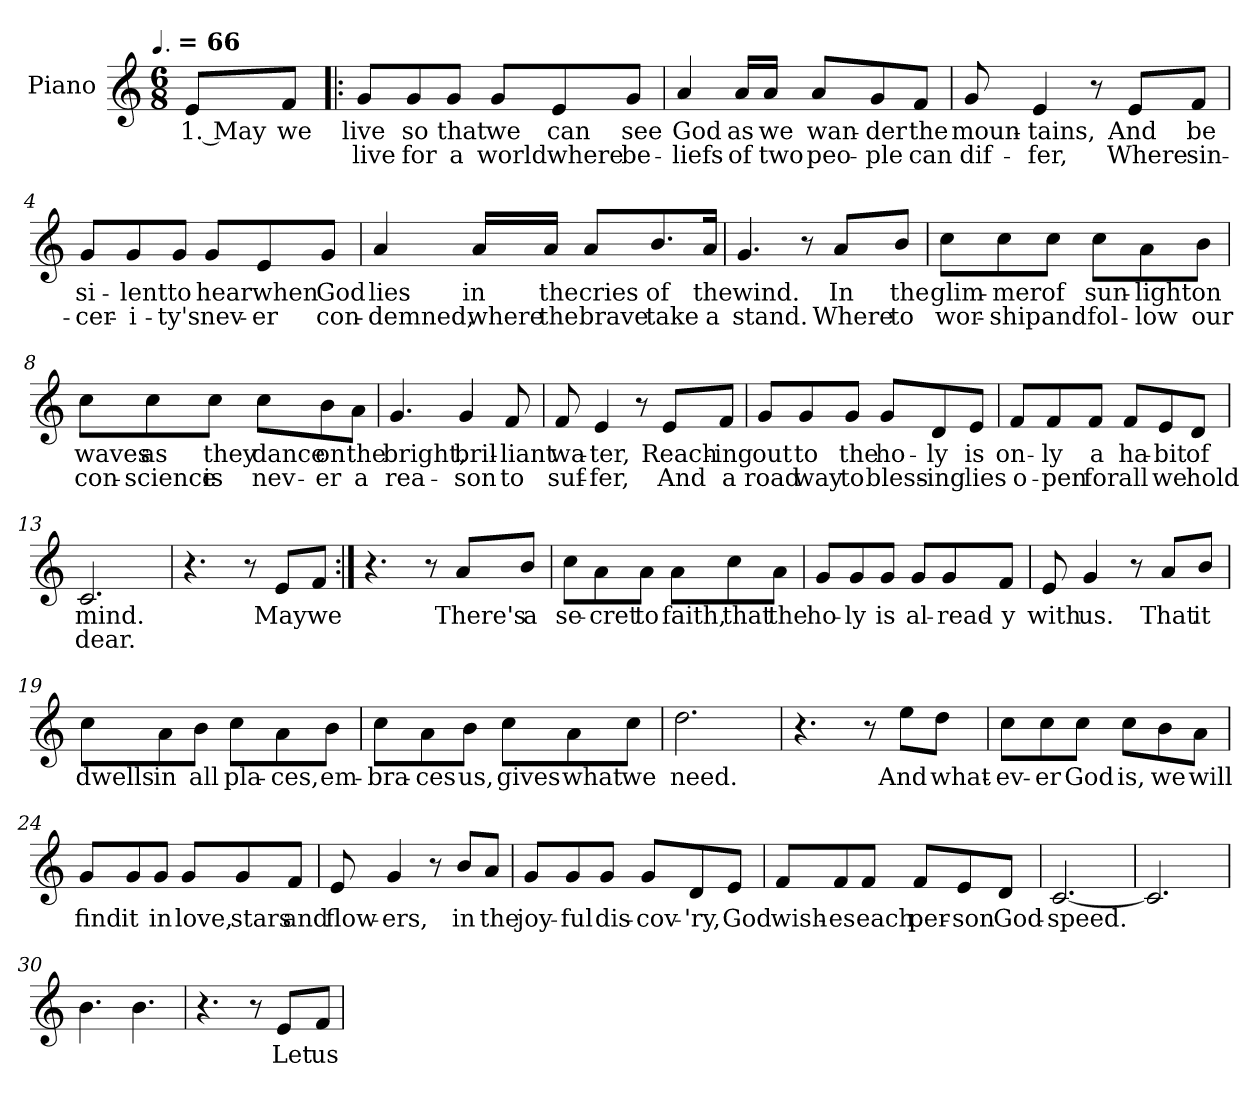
**kern	**text	**text
*part1	*part1	*part1
*staff1	*staff1	*staff1
*I"Piano	*	*
*I'Pno.	*	*
*clefG2	*	*
!!LO:TX:omd:t=[quarter-dot] = 66
*M6/8	*	*
*MM99	*	*
=	=	=
8eL	1. May	.
8fJ	we	.
=1!|:	=1!|:	=1!|:
8gL	live	live
8g	so	for
8gJ	that	a
8gL	we	world
8e	can	where
8gJ	see	be-
=2	=2	=2
4a	God	-liefs
16aLL	as	of
16aJJ	we	two
8aL	wan-	peo-
8g	-der	-ple
8fJ	the	can
!!LO:LB:g=z
=3	=3	=3
8g/	moun-	dif-
4e/	-tains,	-fer,
8r	.	.
8eL	And	Where
8fJ	be	sin-
=4	=4	=4
8gL	si-	-cer-
8g	-lent	-i-
8gJ	to	-ty's
8gL	hear	nev-
8e	when	-er
8gJ	God	con-
=5	=5	=5
4a/	lies	-demned,
16aLL	in	where
16aJJ	the	the
8aL	cries	brave
8.b	of	take
16aJk	the	a
!!LO:LB:g=z
=6	=6	=6
4.g/	wind.	stand.
8r	.	.
8a/L	In	Where
8bJ	the	to
=7	=7	=7
8ccL	glim-	wor-
8cc	-mer	-ship
8ccJ	of	and
8ccL	sun-	fol-
8a	-light	-low
8bJ	on	our
=8	=8	=8
8ccL	waves	con-
8cc	as	-science
8ccJ	they	is
8ccL	dance	nev-
8b	on	-er
8aJ	the	a
!!LO:LB:g=z
=9	=9	=9
4.g/	bright,	rea-
4g/	bril-	-son
8f/	-liant	to
=10	=10	=10
8f/	wa-	suf-
4e/	-ter,	-fer,
8r	.	.
8eL	Reach-	And
8fJ	-ing	a
=11	=11	=11
8gL	out	road
8g	to	way
8gJ	the	to
8gL	ho-	bless-
8d	-ly	-ing
8eJ	is	lies
=12	=12	=12
8fL	on-	o-
8f	-ly	-pen
8fJ	a	for
8fL	ha-	all
8e	-bit	we
8dJ	of	hold
!!LO:LB:g=z
=13	=13	=13
2.c	mind.	dear.
=14	=14	=14
4.r	.	.
8r	.	.
8eL	May	.
8fJ	we	.
=15:|!	=15:|!	=15:|!
4.r	.	.
8r	.	.
8aL	There's	.
8bJ	a	.
=16	=16	=16
8ccL	se-	.
8a	-cret	.
8aJ	to	.
8aL	faith,	.
8cc	that	.
8aJ	the	.
=17	=17	=17
8gL	ho-	.
8g	-ly	.
8gJ	is	.
8gL	al-	.
8g	-read-	.
8fJ	-y	.
!!LO:LB:g=z
=18	=18	=18
8e/	with	.
4g/	us.	.
8r	.	.
8aL	That	.
8bJ	it	.
=19	=19	=19
8ccL	dwells	.
8a	in	.
8bJ	all	.
8ccL	pla-	.
8a	-ces,	.
8bJ	em-	.
=20	=20	=20
8ccL	-bra-	.
8a	-ces	.
8bJ	us,	.
8ccL	gives	.
8a	what	.
8ccJ	we	.
=21	=21	=21
2.dd\	need.	.
!!LO:LB:g=z
=22	=22	=22
4.r	.	.
8r	.	.
8eeL	And	.
8ddJ	what-	.
=23	=23	=23
8ccL	-ev-	.
8cc	-er	.
8ccJ	God	.
8ccL	is,	.
8b	we	.
8aJ	will	.
=24	=24	=24
8gL	find	.
8g	it	.
8gJ	in	.
8gL	love,	.
8g	stars	.
8fJ	and	.
=25	=25	=25
8e/	flow-	.
4g/	-ers,	.
8r	.	.
8bL	in	.
8aJ	the	.
!!LO:LB:g=z
=26	=26	=26
8gL	joy-	.
8g	-ful	.
8gJ	dis-	.
8gL	-cov-	.
8d	-'ry,	.
8eJ	God	.
=27	=27	=27
8fL	wish-	.
8f	-es	.
8fJ	each	.
8fL	per-	.
8e	-son	.
8dJ	God-	.
=28	=28	=28
[2.c/	-speed.	.
=29	=29	=29
2.c/]	.	.
=30	=30	=30
4.b	.	.
4.b	.	.
=31	=31	=31
4.r	.	.
8r	.	.
8eL	Let	.
8fJ	us	.
=	=	=
*-	*-	*-
